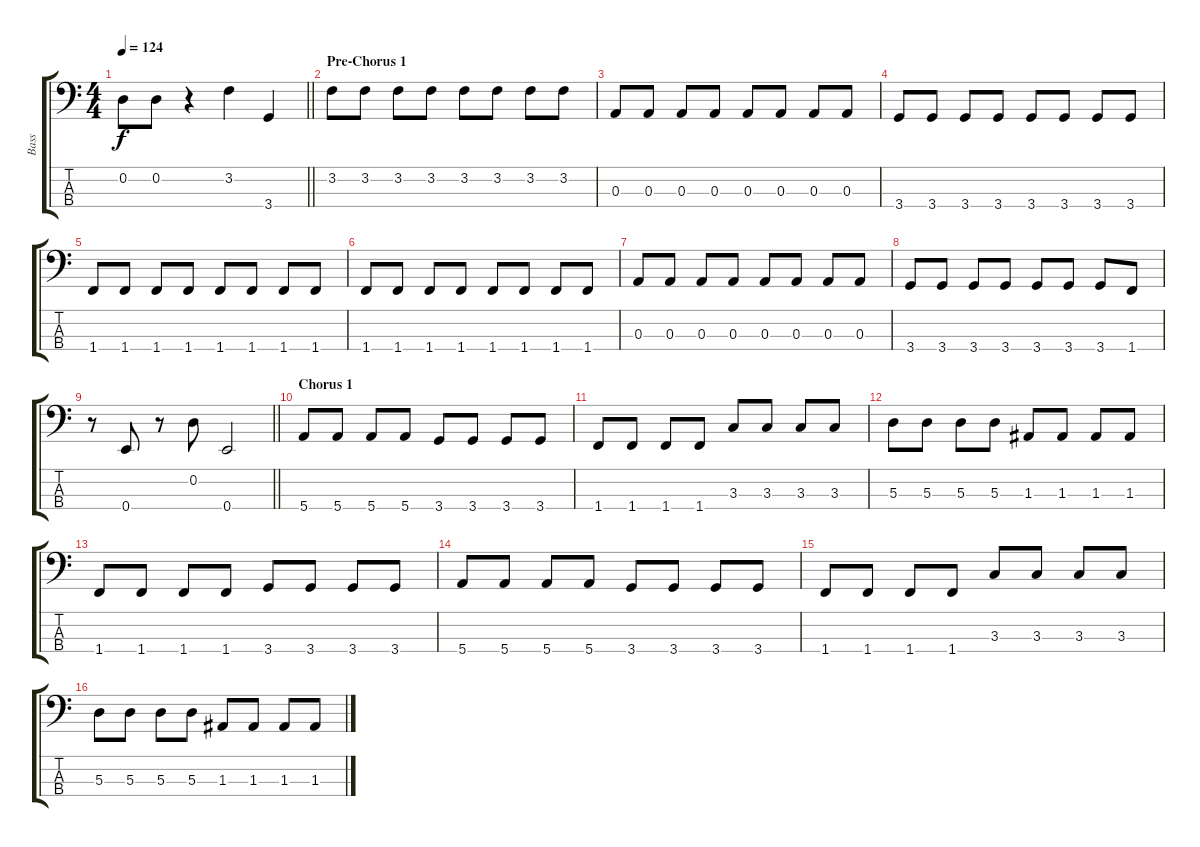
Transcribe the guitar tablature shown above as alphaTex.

\track ("Bass" "Bass") {instrument slapbass2}
\staff {score tabs}
\tuning (G2 D2 A1 E1) {hide}
\ts (4 4)
\tempo 124
\clef f4
\barLineRight lightlight
\ks c
0.2.8{dy f} 0.2.8 r.4 3.2.4 3.4.4 |
\section ("" "Pre-Chorus 1")
3.2.8 3.2.8 3.2.8 3.2.8 3.2.8 3.2.8 3.2.8 3.2.8 |
0.3.8 0.3.8 0.3.8 0.3.8 0.3.8 0.3.8 0.3.8 0.3.8 |
3.4.8 3.4.8 3.4.8 3.4.8 3.4.8 3.4.8 3.4.8 3.4.8 |
1.4.8 1.4.8 1.4.8 1.4.8 1.4.8 1.4.8 1.4.8 1.4.8 |
1.4.8 1.4.8 1.4.8 1.4.8 1.4.8 1.4.8 1.4.8 1.4.8 |
0.3.8 0.3.8 0.3.8 0.3.8 0.3.8 0.3.8 0.3.8 0.3.8 |
3.4.8 3.4.8 3.4.8 3.4.8 3.4.8 3.4.8 3.4.8 1.4.8 |
\barLineRight lightlight
r.8 0.4.8 r.8 0.2.8 0.4.2 |
\section ("" "Chorus 1")
5.4.8 5.4.8 5.4.8 5.4.8 3.4.8 3.4.8 3.4.8 3.4.8 |
1.4.8 1.4.8 1.4.8 1.4.8 3.3.8 3.3.8 3.3.8 3.3.8 |
5.3.8 5.3.8 5.3.8 5.3.8 1.3.8 1.3.8 1.3.8 1.3.8 |
1.4.8 1.4.8 1.4.8 1.4.8 3.4.8 3.4.8 3.4.8 3.4.8 |
5.4.8 5.4.8 5.4.8 5.4.8 3.4.8 3.4.8 3.4.8 3.4.8 |
1.4.8 1.4.8 1.4.8 1.4.8 3.3.8 3.3.8 3.3.8 3.3.8 |
5.3.8 5.3.8 5.3.8 5.3.8 1.3.8 1.3.8 1.3.8 1.3.8
